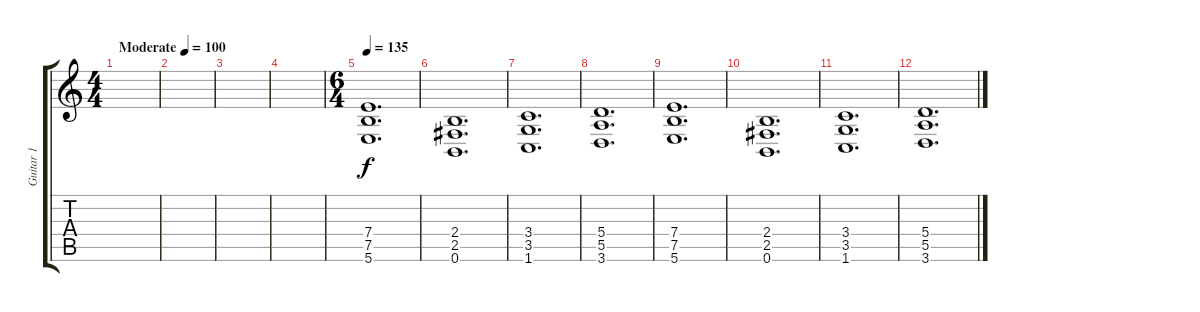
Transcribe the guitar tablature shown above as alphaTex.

\track ("Guitar 1" "Guitar 1") {instrument distortionguitar}
\staff {score tabs}
\tuning (B3 Gb3 D3 A2 E2 B1) {hide}
\ts (4 4)
\tempo (100 "Moderate")
\clef g2
\ks c
|
|
|
|
\ts (6 4)
\tempo 135
(7.4 7.5 5.6).1{d} |
(2.4 2.5 0.6).1{d} |
(3.4 3.5 1.6).1{d} |
(5.4 5.5 3.6).1{d} |
(7.4 7.5 5.6).1{d} |
(2.4 2.5 0.6).1{d} |
(3.4 3.5 1.6).1{d} |
(5.4 5.5 3.6).1{d}
